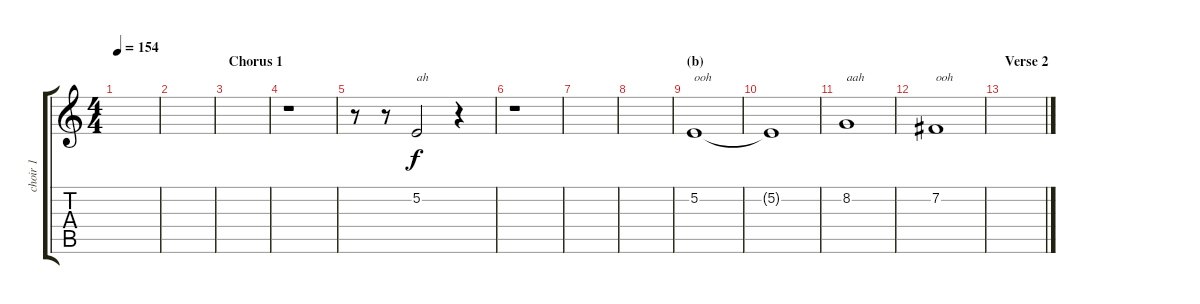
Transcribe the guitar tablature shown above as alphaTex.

\track ("choir 1" "choir 1") {instrument choiraahs}
\staff {score tabs}
\tuning (E4 B3 G3 D3 A2 E2) {hide}
\ts (4 4)
\tempo 154
\clef g2
\ks c
|
|
\section ("" "Chorus 1")
|
r.1 |
r.8 r.8 5.2.2{txt "ah"} r.4 |
r.1 |
|
|
\section ("" "(b)")
5.2.1{txt "ooh"} |
5.2{t}.1 |
8.2.1{txt "aah"} |
7.2.1{txt "ooh"} |
\section ("" "Verse 2")
